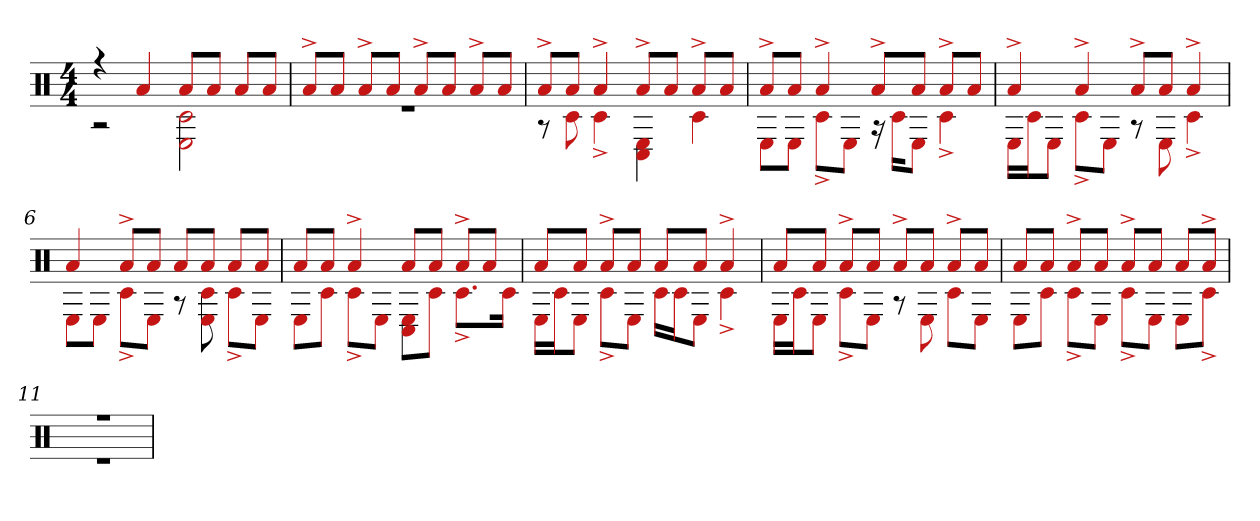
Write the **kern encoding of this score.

**kern
*part1
*staff1
*clefX
*k[]
*M4/4
=1
*^
4r	2r
4a	.
8aL	2E 2c#
8aJ	.
8aL	.
8aJ	.
=2	=2
8a^L	1r
8aJ	.
8a^L	.
8aJ	.
8a^L	.
8aJ	.
8a^L	.
8aJ	.
=3	=3
8a^L	8r
8aJ	8c#
4a^	4c#^
8a^L	4C# 4E
8aJ	.
8a^L	4c#
8aJ	.
=4	=4
8a^L	8EL
8aJ	8EJ
4a^	8c#^L
.	8EJ
8a^L	16r
.	16c#KL
8aJ	8EJ
8a^L	4c#^
8aJ	.
=5	=5
4a^	16ELL
.	16c#J
.	8EJ
4a^	8c#^L
.	8EJ
8a^L	8r
8aJ	8E
4a^	4c#^
=6	=6
4a	8EL
.	8EJ
8a^L	8c#^L
8aJ	8EJ
8aL	8r
8aJ	8c# 8E
8aL	8c#^L
8aJ	8EJ
=7	=7
8aL	8EL
8aJ	8c#J
4a^	8c#^L
.	8EJ
8aL	8C# 8EL
8aJ	8c#J
8a^L	8.c#^L
8aJ	.
.	16c#Jk
=8	=8
8aL	16ELL
.	16c#J
8aJ	8EJ
8a^L	8c#^L
8aJ	8EJ
8aL	16c#LL
.	16c#J
8aJ	8EJ
4a^	4c#^
=9	=9
8aL	16ELL
.	16c#J
8aJ	8EJ
8a^L	8c#^L
8aJ	8EJ
8a^L	8r
8aJ	8E
8a^L	8c#L
8aJ	8EJ
=10	=10
8aL	8EL
8aJ	8c#J
8a^L	8c#^L
8aJ	8EJ
8a^L	8c#^L
8aJ	8EJ
8aL	8EL
8a^J	8c#^J
=11	=11
1r	1r
*v	*v
=
*-
